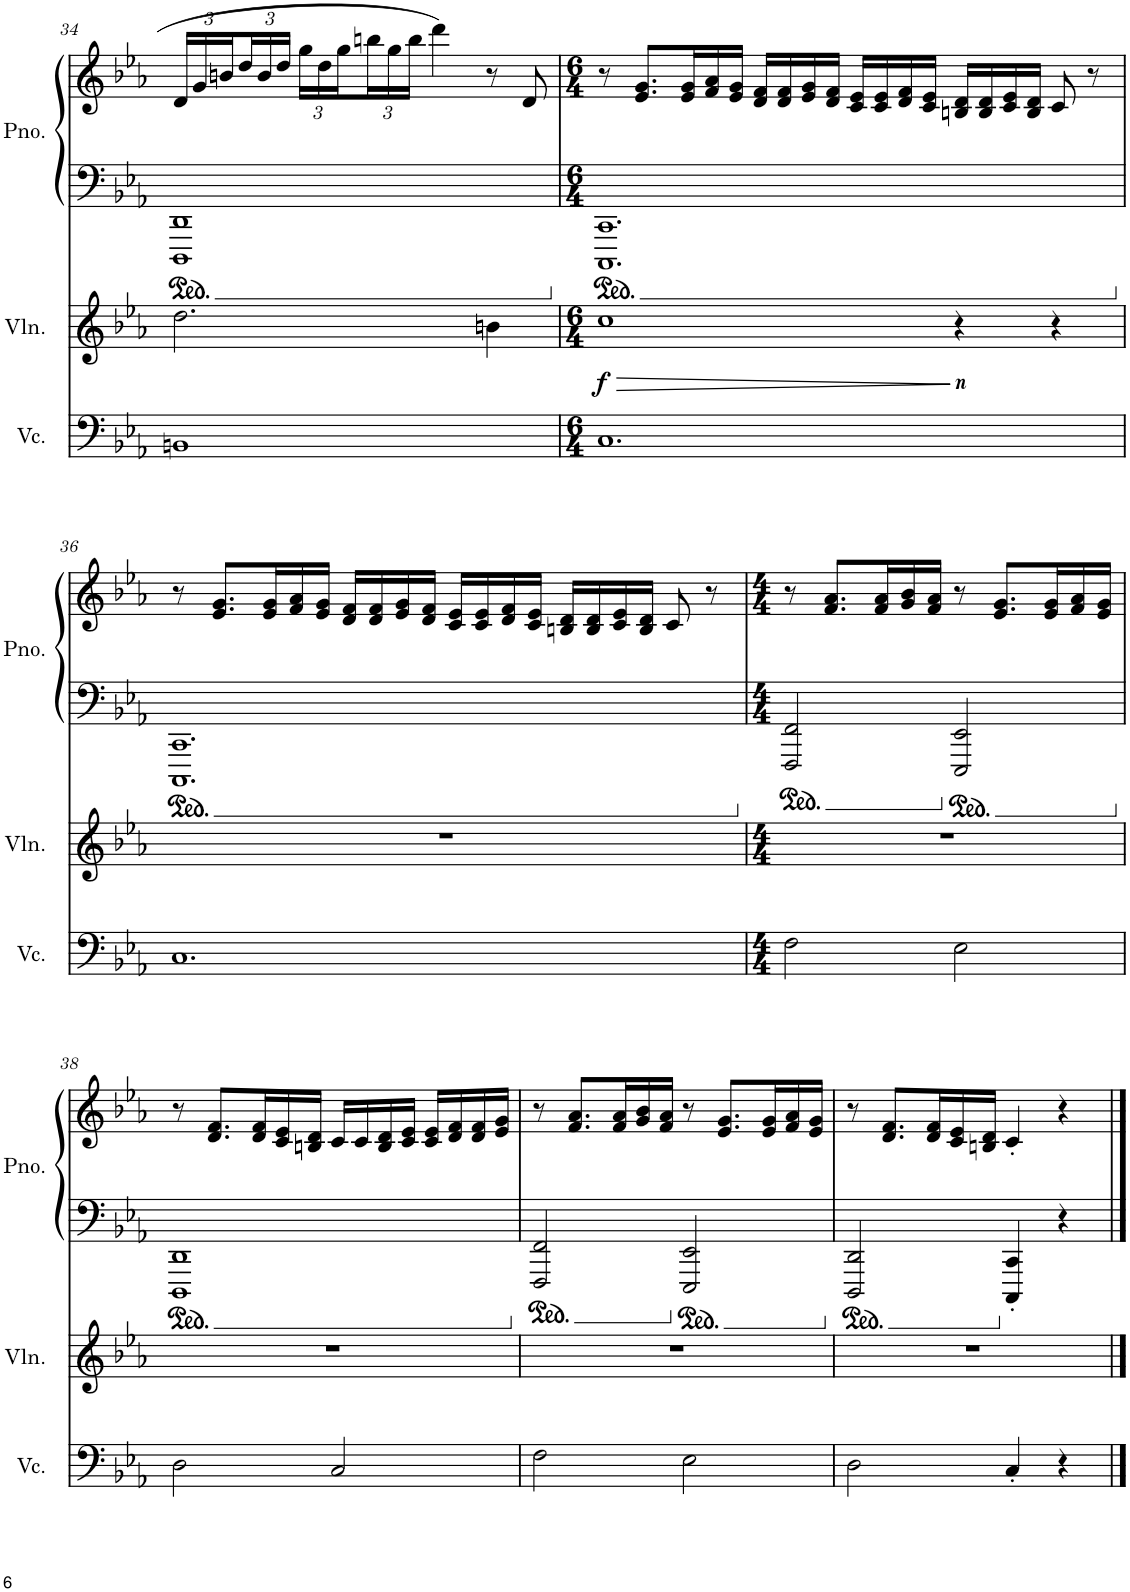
**kern	**kern	**dynam	**kern	**kern
*part3	*part2	*part2	*part1	*part1
*staff4	*staff3	*staff3	*staff2	*staff1
*I"Violoncello	*I"Violin	*	*I"Piano	*
*I'Vc.	*I'Vln.	*	*I'Pno.	*
!!LO:PB:g=z
*clefF4	*clefG2	*	*clefF4	*clefG2
*k[b-e-a-]	*k[b-e-a-]	*	*k[b-e-a-]	*k[b-e-a-]
*M4/4	*M4/4	*	*M4/4	*M4/4
*	*	*	*	*Xbrackettup
=34	=34	=34	=34	=34
1BBn	2.dd\	.	1DDD 1DD	24d/LL
.	.	.	.	24g/
.	.	.	.	24bn/
.	.	.	.	24dd/
.	.	.	.	24b/
.	.	.	.	24dd/JJ
.	.	.	.	24gg\LL
.	.	.	.	24dd\
.	.	.	.	24gg\
.	.	.	.	24bbn\
.	.	.	.	24gg\
.	.	.	.	24bb\JJ
.	.	.	.	4ddd\
.	4bn\	.	.	8r
.	.	.	.	8d/
=35	=35	=35	=35	=35
*M6/4	*M6/4	*	*M6/4	*M6/4
!	!	!LO:HP:b	!	!
!	!	!LO:DY:n=1:b	!	!
1.C	1cc	> f	1.CCC 1.CC	8r
.	.	.	.	8.e-/ 8.g/L
.	.	.	.	16e-/ 16g/L
.	.	.	.	16f/ 16a-/
.	.	.	.	16e-/ 16g/JJ
.	.	.	.	16d/ 16f/LL
.	.	.	.	16d/ 16f/
.	.	.	.	16e-/ 16g/
.	.	.	.	16d/ 16f/JJ
.	.	.	.	16c/ 16e-/LL
.	.	.	.	16c/ 16e-/
.	.	.	.	16d/ 16f/
.	.	.	.	16c/ 16e-/JJ
!	!	!LO:DY:n=2:b	!	!
.	4r	] other-dynamics	.	16Bn/ 16d/LL
.	.	.	.	16B/ 16d/
.	.	.	.	16c/ 16e-/
.	.	.	.	16B/ 16d/JJ
.	4r	.	.	8c/
.	.	.	.	8r
!!LO:LB:g=z
=36	=36	=36	=36	=36
1.C	1.r	.	1.CCC 1.CC	8r
.	.	.	.	8.e-/ 8.g/L
.	.	.	.	16e-/ 16g/L
.	.	.	.	16f/ 16a-/
.	.	.	.	16e-/ 16g/JJ
.	.	.	.	16d/ 16f/LL
.	.	.	.	16d/ 16f/
.	.	.	.	16e-/ 16g/
.	.	.	.	16d/ 16f/JJ
.	.	.	.	16c/ 16e-/LL
.	.	.	.	16c/ 16e-/
.	.	.	.	16d/ 16f/
.	.	.	.	16c/ 16e-/JJ
.	.	.	.	16Bn/ 16d/LL
.	.	.	.	16B/ 16d/
.	.	.	.	16c/ 16e-/
.	.	.	.	16B/ 16d/JJ
.	.	.	.	8c/
.	.	.	.	8r
=37	=37	=37	=37	=37
*M4/4	*M4/4	*	*M4/4	*M4/4
2F\	1r	.	2FFF/ 2FF/	8r
.	.	.	.	8.f/ 8.a-/L
.	.	.	.	16f/ 16a-/L
.	.	.	.	16g/ 16b-/
.	.	.	.	16f/ 16a-/JJ
2E-\	.	.	2EEE-/ 2EE-/	8r
.	.	.	.	8.e-/ 8.g/L
.	.	.	.	16e-/ 16g/L
.	.	.	.	16f/ 16a-/
.	.	.	.	16e-/ 16g/JJ
!!LO:LB:g=z
=38	=38	=38	=38	=38
2D\	1r	.	1DDD 1DD	8r
.	.	.	.	8.d/ 8.f/L
.	.	.	.	16d/ 16f/L
.	.	.	.	16c/ 16e-/
.	.	.	.	16Bn/ 16d/JJ
2C/	.	.	.	16c/LL
.	.	.	.	16c/
.	.	.	.	16B/ 16d/
.	.	.	.	16c/ 16e-/JJ
.	.	.	.	16c/ 16e-/LL
.	.	.	.	16d/ 16f/
.	.	.	.	16d/ 16f/
.	.	.	.	16e-/ 16g/JJ
=39	=39	=39	=39	=39
2F\	1r	.	2FFF/ 2FF/	8r
.	.	.	.	8.f/ 8.a-/L
.	.	.	.	16f/ 16a-/L
.	.	.	.	16g/ 16b-/
.	.	.	.	16f/ 16a-/JJ
2E-\	.	.	2EEE-/ 2EE-/	8r
.	.	.	.	8.e-/ 8.g/L
.	.	.	.	16e-/ 16g/L
.	.	.	.	16f/ 16a-/
.	.	.	.	16e-/ 16g/JJ
=40	=40	=40	=40	=40
2D\	1r	.	2DDD/ 2DD/	8r
.	.	.	.	8.d/ 8.f/L
.	.	.	.	16d/ 16f/L
.	.	.	.	16c/ 16e-/
.	.	.	.	16Bn/ 16d/JJ
4C'/	.	.	4CCC/' 4CC/'	4c'/
4r	.	.	4r	4r
==	==	==	==	==
*-	*-	*-	*-	*-
